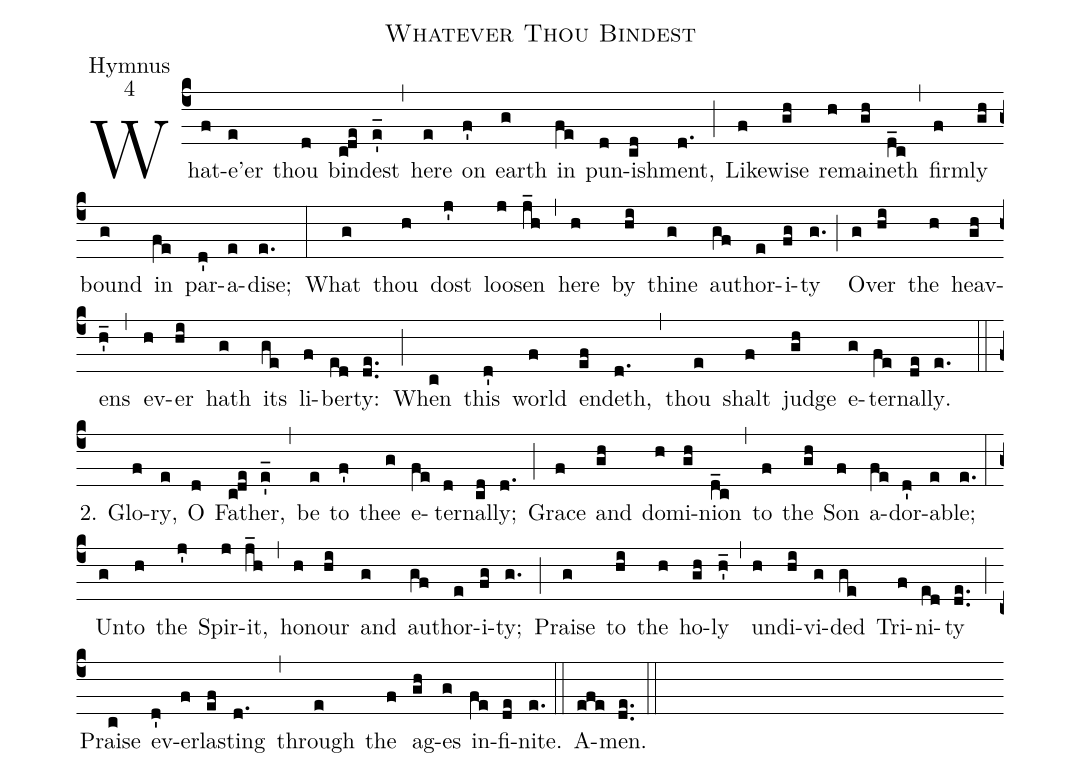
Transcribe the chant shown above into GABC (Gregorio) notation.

name: Whatever Thou Bindest;
office-part: Hymnus;
mode: 4;
%%
(c4)What(f)e'er(e) thou(d) bind(c!de)est(e'_) (,)
here(e) on(f') earth(g) in(fe) pun(d)ish(cd)ment,(d.) (;)
Like(f)wise(gh) re(h)main(gh)eth(d_c) (,)
firm(f)ly(gh) bound(g) in(fe) par(d')a(e)dise;(e.) (:)
What(g) thou(h) dost(j') loos(j)en(j_h) (,)
here(h) by(hi) thine(g) au(gf)thor(e)i(fg)ty(g.) (;)
O(g)ver(hi) the(h) heav(gh)ens(h'_) (,)
ev(h)er(hi) hath(g) its(ge) li(f)ber(ed)ty:(de..) (;)
When(c) this(d') world(f) end(ef)eth,(d.) (,)
thou(e) shalt(f) judge(gh) e(g)ter(fe)nal(de)ly.(e.) (::)

2. Glo(f)ry,(e) O(d) Fa(c!de)ther,(e'_) (,)
be(e) to(f') thee(g) e(fe)ter(d)nal(cd)ly;(d.) (;)
Grace(f) and(gh) do(h)mi(gh)nion(d_c) (,)
to(f) the(gh) Son(f) a(fe)dor(d')a(e)ble;(e.) (:)
Un(g)to(h) the(j') Spir(j)it,(j_h) (,)
hon(h)our(hi) and(g) au(gf)thor(e)i(fg)ty;(g.) (;)
Praise(g) to(hi) the(h) ho(gh)ly(h'_) (,)
un(h)di(hi)vi(g)ded(ge) Tri(f)ni(ed)ty(de..) (;)
Praise(c) ev(d')er(f)last(ef)ing(d.) (,)
through(e) the(f) ag(gh)es(g) in(fe)fi(de)nite.(e.) (::)
A(efe)men.(de..) (::)
